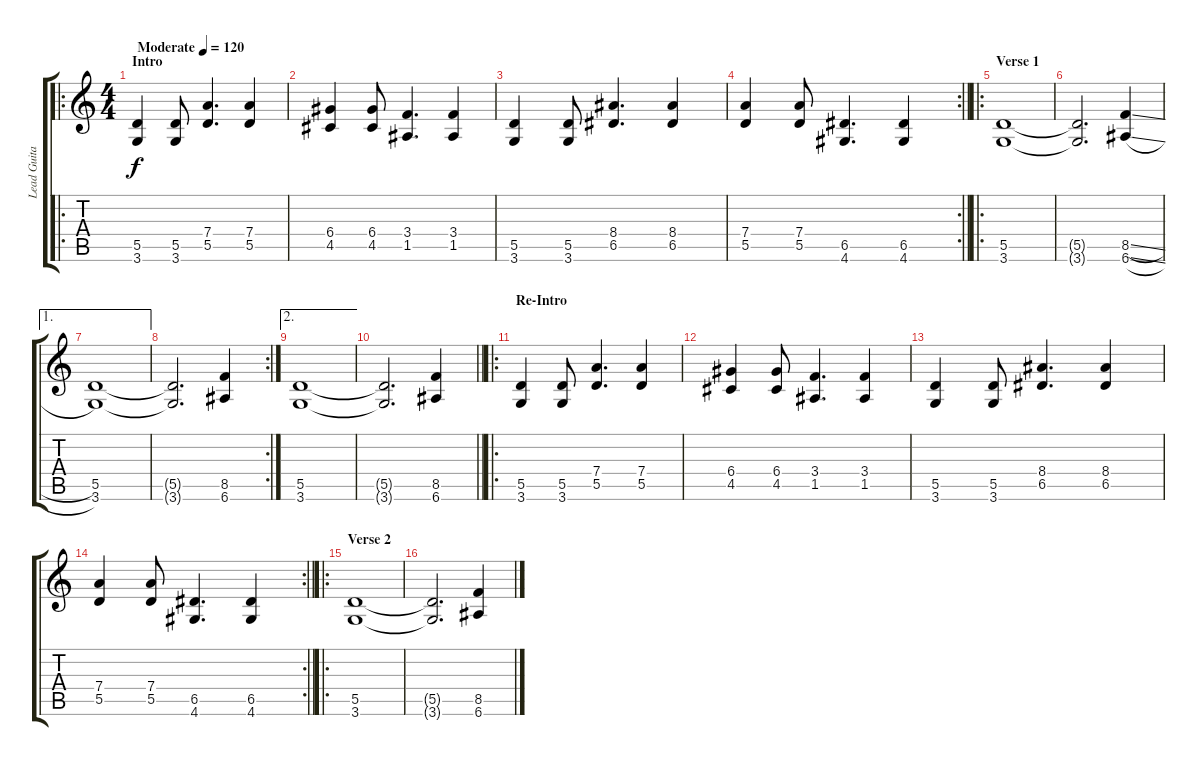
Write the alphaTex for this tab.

\track ("Lead Guitar" "Lead Guita") {instrument distortionguitar}
\staff {score tabs}
\tuning (E4 B3 G3 D3 A2 E2) {hide}
\ro
\ts (4 4)
\section ("" "Intro")
\tempo (120 "Moderate")
\clef g2
\ks c
(5.5 3.6).4{dy f instrument distortionguitar} (5.5 3.6).8 (7.4 5.5).4{d} (7.4 5.5).4 |
(6.4 4.5).4 (6.4 4.5).8 (3.4 1.5).4{d} (3.4 1.5).4 |
(5.5 3.6).4 (5.5 3.6).8 (8.4 6.5).4{d} (8.4 6.5).4 |
\rc 2
\barLineRight lightlight
(7.4 5.5).4 (7.4 5.5).8 (6.5 4.6).4{d} (6.5 4.6).4 |
\ro
\section ("" "Verse 1")
(5.5 3.6).1 |
(5.5{t} 3.6{t}).2{d} (8.5{sl} 6.6{sl}).4 |
\ae 1
(5.5 3.6).1 |
\rc 2
(5.5{t} 3.6{t}).2{d} (8.5 6.6).4 |
\ae 2
(5.5 3.6).1 |
\barLineRight lightlight
(5.5{t} 3.6{t}).2{d} (8.5 6.6).4 |
\ro
\section ("" "Re-Intro")
(5.5 3.6).4 (5.5 3.6).8 (7.4 5.5).4{d} (7.4 5.5).4 |
(6.4 4.5).4 (6.4 4.5).8 (3.4 1.5).4{d} (3.4 1.5).4 |
(5.5 3.6).4 (5.5 3.6).8 (8.4 6.5).4{d} (8.4 6.5).4 |
\rc 2
\barLineRight lightlight
(7.4 5.5).4 (7.4 5.5).8 (6.5 4.6).4{d} (6.5 4.6).4 |
\ro
\section ("" "Verse 2")
(5.5 3.6).1 |
(5.5{t} 3.6{t}).2{d} (8.5{sl} 6.6{sl}).4
